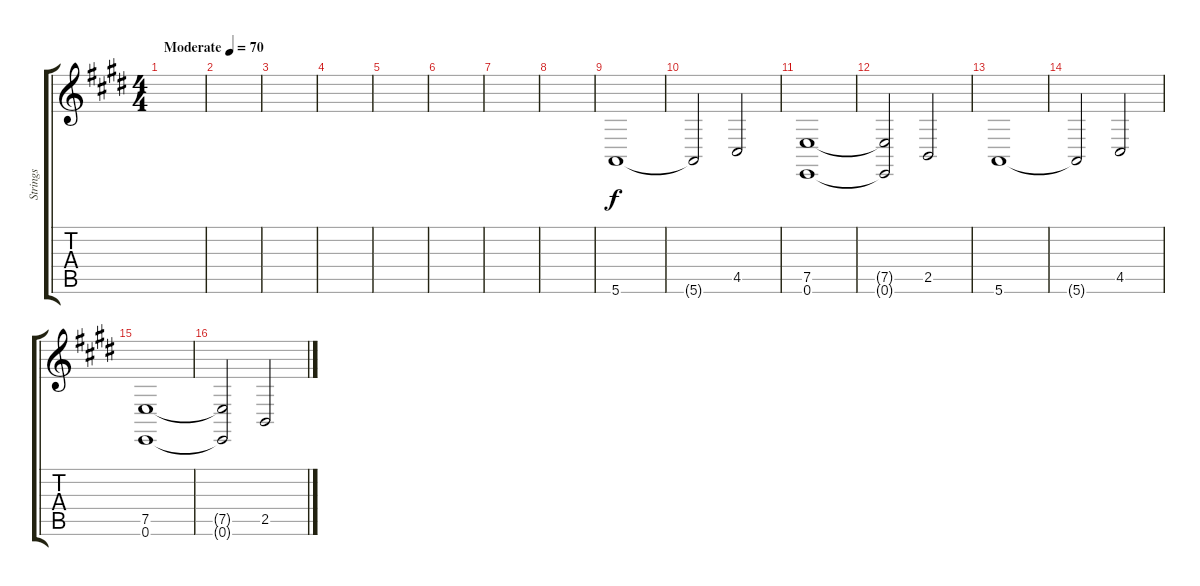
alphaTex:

\track ("Strings" "Strings") {instrument cello}
\staff {score tabs}
\tuning (E4 B3 G3 D3 A2 E2) {hide}
\ts (4 4)
\tempo (70 "Moderate")
\clef g2
\ks e
|
|
|
|
|
|
|
|
5.6.1 |
5.6{t}.2 4.5.2 |
(7.5 0.6).1 |
(7.5{t} 0.6{t}).2 2.5.2 |
5.6.1 |
5.6{t}.2 4.5.2 |
(7.5 0.6).1 |
(7.5{t} 0.6{t}).2 2.5.2
